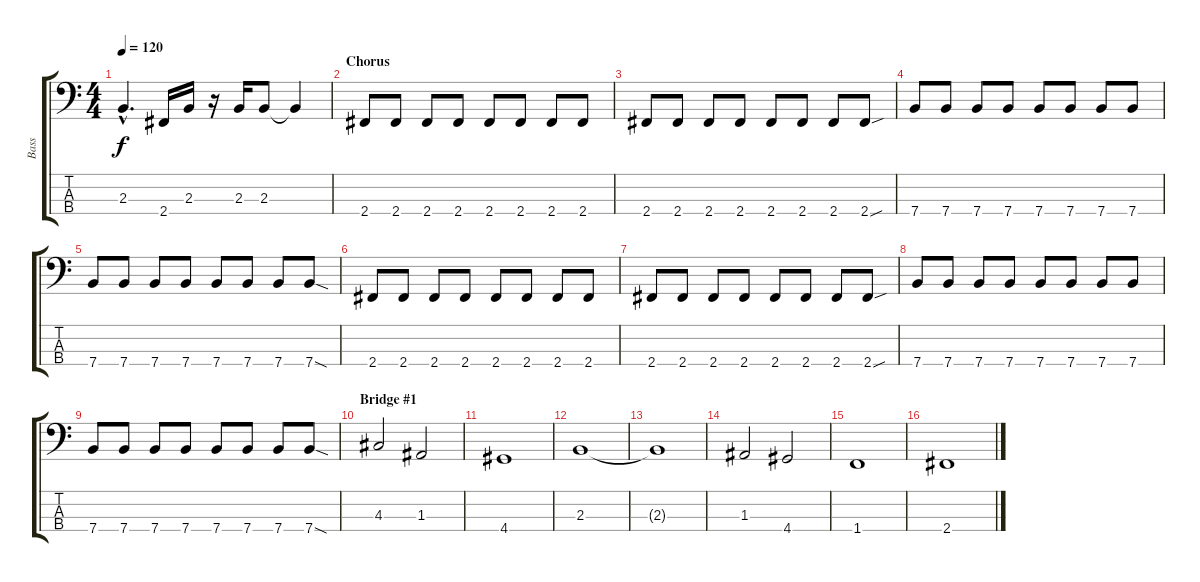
\track ("Bass" "Bass") {instrument electricbassfinger}
\staff {score tabs}
\tuning (G2 D2 A1 E1) {hide}
\ts (4 4)
\tempo 120
\clef f4
\ks c
2.3{hac}.4{d dy f} 2.4.16 2.3.16 r.16 2.3.16 2.3.8 2.3{t}.4 |
\section ("" "Chorus")
2.4.8 2.4.8 2.4.8 2.4.8 2.4.8 2.4.8 2.4.8 2.4.8 |
2.4.8 2.4.8 2.4.8 2.4.8 2.4.8 2.4.8 2.4.8 2.4{sou}.8 |
7.4.8 7.4.8 7.4.8 7.4.8 7.4.8 7.4.8 7.4.8 7.4.8 |
7.4.8 7.4.8 7.4.8 7.4.8 7.4.8 7.4.8 7.4.8 7.4{sod}.8 |
2.4.8 2.4.8 2.4.8 2.4.8 2.4.8 2.4.8 2.4.8 2.4.8 |
2.4.8 2.4.8 2.4.8 2.4.8 2.4.8 2.4.8 2.4.8 2.4{sou}.8 |
7.4.8 7.4.8 7.4.8 7.4.8 7.4.8 7.4.8 7.4.8 7.4.8 |
7.4.8 7.4.8 7.4.8 7.4.8 7.4.8 7.4.8 7.4.8 7.4{sod}.8 |
\section ("" "Bridge #1")
4.3.2 1.3.2 |
4.4.1 |
2.3.1 |
2.3{t}.1 |
1.3.2 4.4.2 |
1.4.1 |
2.4.1
